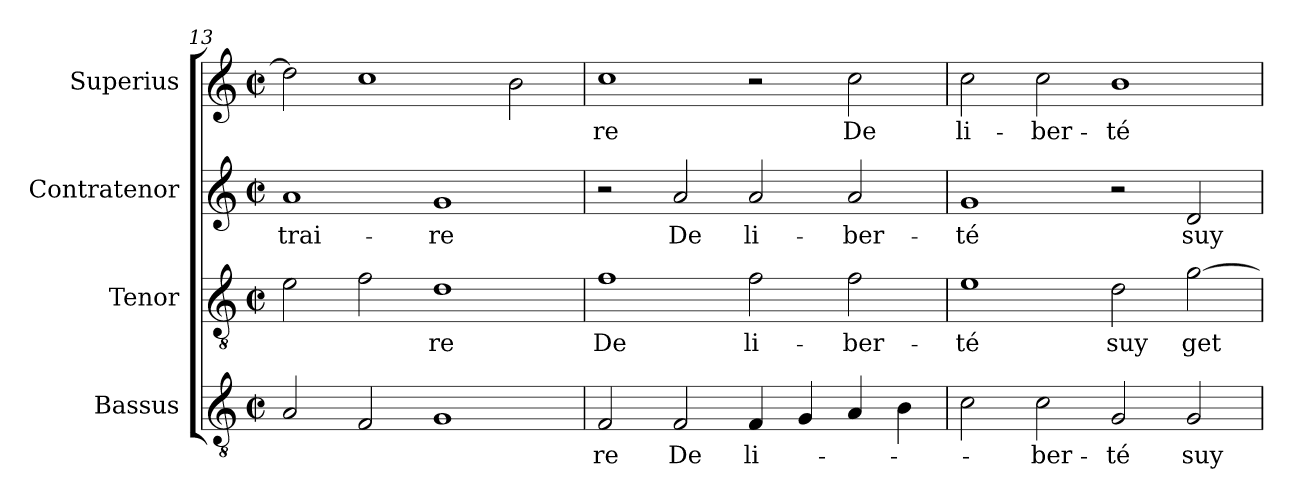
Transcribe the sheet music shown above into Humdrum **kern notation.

**kern	**text	**kern	**text	**kern	**text	**kern	**text
*part4	*part4	*part3	*part3	*part2	*part2	*part1	*part1
*staff4	*staff4	*staff3	*staff3	*staff2	*staff2	*staff1	*staff1
*I"Bassus	*	*I"Tenor	*	*I"Contratenor	*	*I"Superius	*
*	*	*I'T.	*	*	*	*I'S.	*
*clefGv2	*	*clefGv2	*	*clefG2	*	*clefG2	*
*k[]	*	*k[]	*	*k[]	*	*k[]	*
*C:	*	*C:	*	*C:	*	*C:	*
*M2/2	*	*M2/2	*	*M2/2	*	*M2/2	*
*met(c|)	*	*met(c|)	*	*met(c|)	*	*met(c|)	*
=13	=13	=13	=13	=13	=13	=13	=13
2A/	.	2e\	.	1a/	-trai-	2dd\]	.
2F/	.	2f\	.	.	.	1cc\	.
1G/	.	1d\	-re	1g/	-re	.	.
.	.	.	.	.	.	2b\	.
=14	=14	=14	=14	=14	=14	=14	=14
2F/	-re	1f\	De	2r	.	1cc\	-re
2F/	De	.	.	2a/	De	.	.
4F/	li-	2f\	li-	2a/	li-	2r	.
4G/	.	.	.	.	.	.	.
4A/	.	2f\	-ber-	2a/	-ber-	2cc\	De
4B\	.	.	.	.	.	.	.
!!LO:PB:g=z
=15	=15	=15	=15	=15	=15	=15	=15
2c\	.	1e\	-té	1g/	-té	2cc\	li-
2c\	-ber-	.	.	.	.	2cc\	-ber-
2G/	-té	2d\	suy	2r	.	1b\	-té
2G/	suy	[2g\	get-	2d/	suy	.	.
=	=	=	=	=	=	=	=
*-	*-	*-	*-	*-	*-	*-	*-
